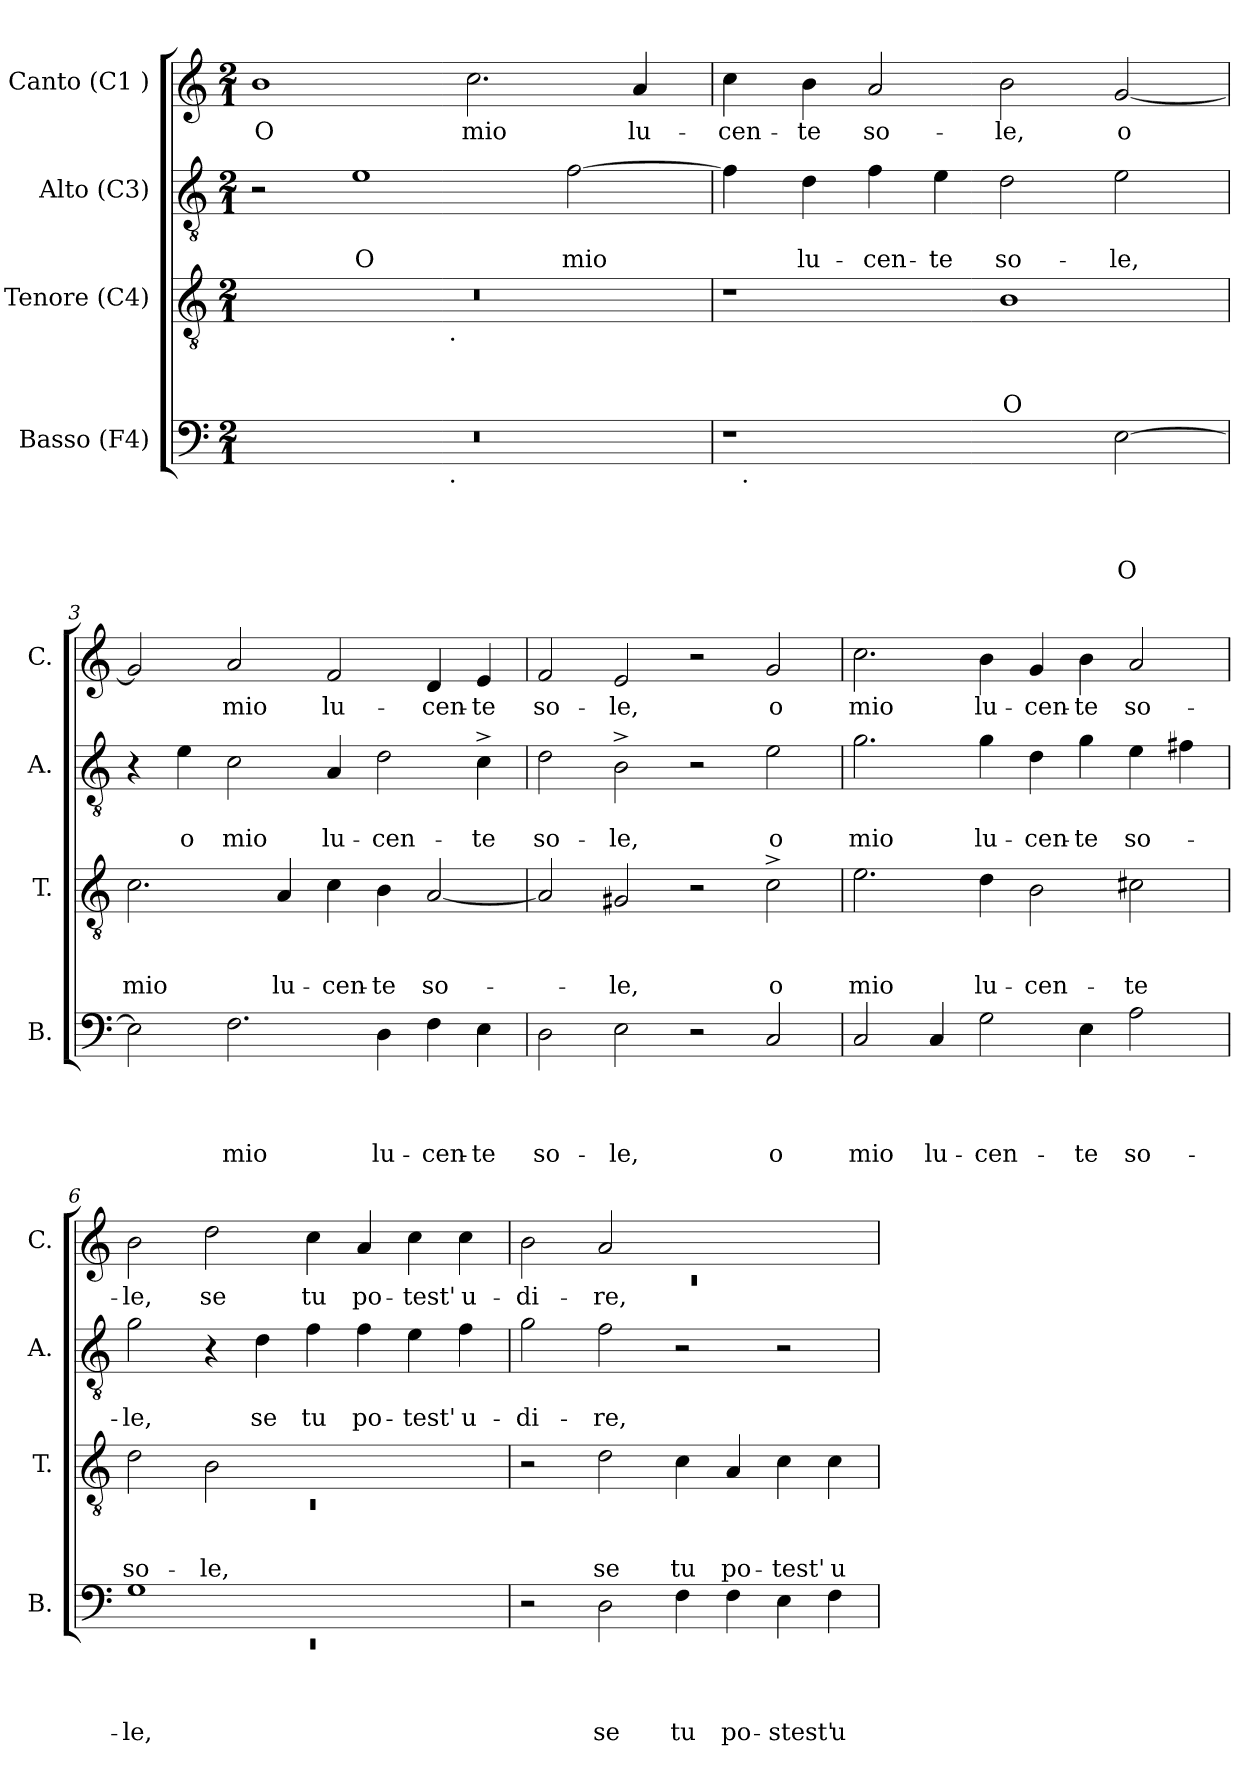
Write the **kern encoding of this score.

**kern	**text	**text	**text	**text	**kern	**text	**text	**text	**kern	**text	**text	**kern	**text
*part4	*part4	*part4	*part4	*part4	*part3	*part3	*part3	*part3	*part2	*part2	*part2	*part1	*part1
*staff4	*staff4	*staff4	*staff4	*staff4	*staff3	*staff3	*staff3	*staff3	*staff2	*staff2	*staff2	*staff1	*staff1
*I"Basso (F4)	*	*	*	*	*I"Tenore (C4)	*	*	*	*I"Alto (C3)	*	*	*I"Canto (C1 )	*
*I'B.	*	*	*	*	*I'T.	*	*	*	*I'A.	*	*	*I'C.	*
*clefF4	*	*	*	*	*clefGv2	*	*	*	*clefGv2	*	*	*clefG2	*
*k[]	*	*	*	*	*k[]	*	*	*	*k[]	*	*	*k[]	*
*C:	*	*	*	*	*C:	*	*	*	*C:	*	*	*C:	*
*M2/1	*	*	*	*	*M2/1	*	*	*	*M2/1	*	*	*M2/1	*
=1	=1	=1	=1	=1	=1	=1	=1	=1	=1	=1	=1	=1	=1
!	!	!	!	!	!	!	!	!	!	!	!	!	!LO:LY:b
*^	*	*	*	*	*^	*	*	*	*	*	*	*	*
0r	2ryy	.	.	.	.	0r	2ryy	.	.	.	2r	.	.	1b	O
!	!	!	!	!	!	!	!	!	!	!	!	!	!LO:LY:b	!	!
.	4...ryy	.	.	.	.	.	4...ryy	.	.	.	1e	.	O	.	.
!	!	!	!	!	!	!	!LO:TX:b:t=.	!	!	!	!	!	!	!	!
!	!LO:TX:b:t=.	!	!	!	!	!	!	!	!	!	!	!	!	!	!
.	1ryy	.	.	.	.	.	1ryy	.	.	.	.	.	.	.	.
!	!	!	!	!	!	!	!	!	!	!	!	!	!	!	!LO:LY:b
.	.	.	.	.	.	.	.	.	.	.	.	.	.	2.cc\	mio
!	!	!	!	!	!	!	!	!	!	!	!	!	!LO:LY:b	!	!
.	.	.	.	.	.	.	.	.	.	.	[>2f\	.	mio	.	.
!	!	!	!	!	!	!	!	!	!	!	!	!	!	!	!LO:LY:b
.	.	.	.	.	.	.	.	.	.	.	.	.	.	4a/	lu-
.	32ryy	.	.	.	.	.	32ryy	.	.	.	.	.	.	.	.
=2	=2	=2	=2	=2	=2	=2	=2	=2	=2	=2	=2	=2	=2	=2	=2
!	!	!	!	!	!	!	!	!	!	!	!	!	!	!	!LO:LY:b
*	*	*	*	*	*	*v	*v	*	*	*	*	*	*	*	*
1r	32ryy	.	.	.	.	1r	.	.	.	4f\]	.	.	4cc\	-cen-
!	!LO:TX:b:t=.	!	!	!	!	!	!	!	!	!	!	!	!	!
.	1ryy	.	.	.	.	.	.	.	.	.	.	.	.	.
!	!	!	!	!	!	!	!	!	!	!	!	!LO:LY:b	!	!LO:LY:b:rj
.	.	.	.	.	.	.	.	.	.	4d\	.	lu-	4b\	-te
!	!	!	!	!	!	!	!	!	!	!	!	!LO:LY:b	!	!LO:LY:b
.	.	.	.	.	.	.	.	.	.	4f\	.	-cen-	2a/	so-
!	!	!	!	!	!	!	!	!	!	!	!	!LO:LY:b:rj	!	!
.	.	.	.	.	.	.	.	.	.	4e\	.	-te	.	.
!	!	!	!	!	!	!	!	!	!LO:LY:b	!	!	!LO:LY:b	!	!LO:LY:b
2ryy	.	.	.	.	.	1B	.	.	O	2d\	.	so-	2b\	-le,
.	2ryy	.	.	.	.	.	.	.	.	.	.	.	.	.
!	!	!	!	!	!LO:LY:b	!	!	!	!	!	!	!LO:LY:b	!	!LO:LY:b
[>2E\	.	.	.	.	O	.	.	.	.	2e\	.	-le,	[<2g/	o
.	4...ryy	.	.	.	.	.	.	.	.	.	.	.	.	.
=3	=3	=3	=3	=3	=3	=3	=3	=3	=3	=3	=3	=3	=3	=3
!	!	!	!	!	!	!	!	!	!LO:LY:b	!	!	!	!	!
*v	*v	*	*	*	*	*	*	*	*	*	*	*	*	*
2E\]	.	.	.	.	2.c\	.	.	mio	4r	.	.	2g/]	.
!	!	!	!	!	!	!	!	!	!	!	!LO:LY:b	!	!
.	.	.	.	.	.	.	.	.	4e\	.	o	.	.
!	!	!	!	!LO:LY:b	!	!	!	!	!	!	!LO:LY:b	!	!LO:LY:b
2.F\	.	.	.	mio	.	.	.	.	2c\	.	mio	2a/	mio
!	!	!	!	!	!	!	!	!LO:LY:b	!	!	!	!	!
.	.	.	.	.	4A/	.	.	lu-	.	.	.	.	.
!	!	!	!	!	!	!	!	!LO:LY:b	!	!	!LO:LY:b	!	!LO:LY:b
.	.	.	.	.	4c\	.	.	-cen-	4A/	.	lu-	2f/	lu-
!	!	!	!	!LO:LY:b	!	!	!	!LO:LY:b:rj	!	!	!LO:LY:b	!	!
4D\	.	.	.	lu-	4B\	.	.	-te	2d\	.	-cen-	.	.
!	!	!	!	!LO:LY:b	!	!	!	!LO:LY:b	!	!	!	!	!LO:LY:b
4F\	.	.	.	-cen-	[<2A/	.	.	so-	.	.	.	4d/	-cen-
!	!	!	!	!LO:LY:b:rj	!	!	!	!	!	!	!LO:LY:b	!	!LO:LY:b:rj
4E\	.	.	.	-te	.	.	.	.	4c^>\	.	-te	4e/	-te
=4	=4	=4	=4	=4	=4	=4	=4	=4	=4	=4	=4	=4	=4
!	!	!	!	!LO:LY:b	!	!	!	!	!	!	!LO:LY:b	!	!LO:LY:b
2D\	.	.	.	so-	2A/]	.	.	.	2d\	.	so-	2f/	so-
!	!	!	!	!LO:LY:b	!	!	!	!LO:LY:b	!	!	!LO:LY:b	!	!LO:LY:b
2E\	.	.	.	-le,	2G#X/	.	.	-le,	2B^>\	.	-le,	2e/	-le,
2r	.	.	.	.	2r	.	.	.	2r	.	.	2r	.
!	!	!	!	!LO:LY:b	!	!	!	!LO:LY:b	!	!	!LO:LY:b	!	!LO:LY:b
2C/	.	.	.	o	2c^>\	.	.	o	2e\	.	o	2g/	o
!!LO:LB:g=z
=5	=5	=5	=5	=5	=5	=5	=5	=5	=5	=5	=5	=5	=5
!	!	!	!	!LO:LY:b	!	!	!	!LO:LY:b	!	!	!LO:LY:b	!	!LO:LY:b
2C/	.	.	.	mio	2.e\	.	.	mio	2.g\	.	mio	2.cc\	mio
!	!	!	!	!LO:LY:b	!	!	!	!	!	!	!	!	!
4C/	.	.	.	lu-	.	.	.	.	.	.	.	.	.
!	!	!	!	!LO:LY:b	!	!	!	!LO:LY:b	!	!	!LO:LY:b	!	!LO:LY:b
2G\	.	.	.	-cen-	4d\	.	.	lu-	4g\	.	lu-	4b\	lu-
!	!	!	!	!	!	!	!	!LO:LY:b	!	!	!LO:LY:b	!	!LO:LY:b
.	.	.	.	.	2B\	.	.	-cen-	4d\	.	-cen-	4g/	-cen-
!	!	!	!	!LO:LY:b	!	!	!	!	!	!	!LO:LY:b:rj	!	!LO:LY:b:rj
4E\	.	.	.	-te	.	.	.	.	4g\	.	-te	4b\	-te
!	!	!	!	!LO:LY:b	!	!	!	!LO:LY:b	!	!	!LO:LY:b	!	!LO:LY:b
2A\	.	.	.	so-	2c#X\	.	.	-te	4e\	.	so-	2a/	so-
.	.	.	.	.	.	.	.	.	4f#\	.	.	.	.
=6	=6	=6	=6	=6	=6	=6	=6	=6	=6	=6	=6	=6	=6
*^	*	*	*	*	*^	*	*	*	*	*	*	*	*
!	!LO:N:vis=1	!	!	!	!LO:LY:b	!	!LO:N:vis=1	!	!	!LO:LY:b	!	!	!LO:LY:b	!	!LO:LY:b
1G	0rEE	.	.	.	-le,	2d\	0rC	.	.	so-	2g\	.	-le,	2b\	-le,
!	!	!	!	!	!	!	!	!	!	!LO:LY:b	!	!	!	!	!LO:LY:b
.	.	.	.	.	.	2B\	.	.	.	-le,	4r	.	.	2dd\	se
!	!	!	!	!	!	!	!	!	!	!	!	!	!LO:LY:b	!	!
.	.	.	.	.	.	.	.	.	.	.	4d\	.	se	.	.
!	!	!	!	!	!	!	!	!	!	!	!	!	!LO:LY:b	!	!LO:LY:b
1ryy	.	.	.	.	.	1ryy	.	.	.	.	4f\	.	tu	4cc\	tu
!	!	!	!	!	!	!	!	!	!	!	!	!	!LO:LY:b	!	!LO:LY:b
.	.	.	.	.	.	.	.	.	.	.	4f\	.	po-	4a/	po-
!	!	!	!	!	!	!	!	!	!	!	!	!	!LO:LY:b	!	!LO:LY:b
.	.	.	.	.	.	.	.	.	.	.	4e\	.	-test'	4cc\	-test'
!	!	!	!	!	!	!	!	!	!	!	!	!	!LO:LY:b	!	!LO:LY:b
.	.	.	.	.	.	.	.	.	.	.	4f\	.	u-	4cc\	u-
*v	*v	*	*	*	*	*	*	*	*	*	*	*	*	*	*
*	*	*	*	*	*v	*v	*	*	*	*	*	*	*	*
=7	=7	=7	=7	=7	=7	=7	=7	=7	=7	=7	=7	=7	=7
*	*	*	*	*	*	*	*	*	*	*	*	*^	*
!	!	!	!	!	!	!	!	!	!	!	!LO:LY:b	!	!LO:N:vis=1	!LO:LY:b
2r	.	.	.	.	2r	.	.	.	2g\	.	-di-	2b\	0rc	-di-
!	!	!	!	!LO:LY:b	!	!	!	!LO:LY:b	!	!	!LO:LY:b	!	!	!LO:LY:b
2D\	.	.	.	se	2d\	.	.	se	2f\	.	-re,	2a/	.	-re,
!	!	!	!	!LO:LY:b	!	!	!	!LO:LY:b	!	!	!	!	!	!
4F\	.	.	.	tu	4c\	.	.	tu	2r	.	.	1ryy	.	.
!	!	!	!	!LO:LY:b	!	!	!	!LO:LY:b	!	!	!	!	!	!
4F\	.	.	.	po-	4A/	.	.	po-	.	.	.	.	.	.
!	!	!	!	!LO:LY:b	!	!	!	!LO:LY:b	!	!	!	!	!	!
4E\	.	.	.	-stest'	4c\	.	.	-test'	2r	.	.	.	.	.
!	!	!	!	!LO:LY:b	!	!	!	!LO:LY:b	!	!	!	!	!	!
4F\	.	.	.	u-	4c\	.	.	u-	.	.	.	.	.	.
*	*	*	*	*	*	*	*	*	*	*	*	*v	*v	*
=	=	=	=	=	=	=	=	=	=	=	=	=	=
*-	*-	*-	*-	*-	*-	*-	*-	*-	*-	*-	*-	*-	*-
